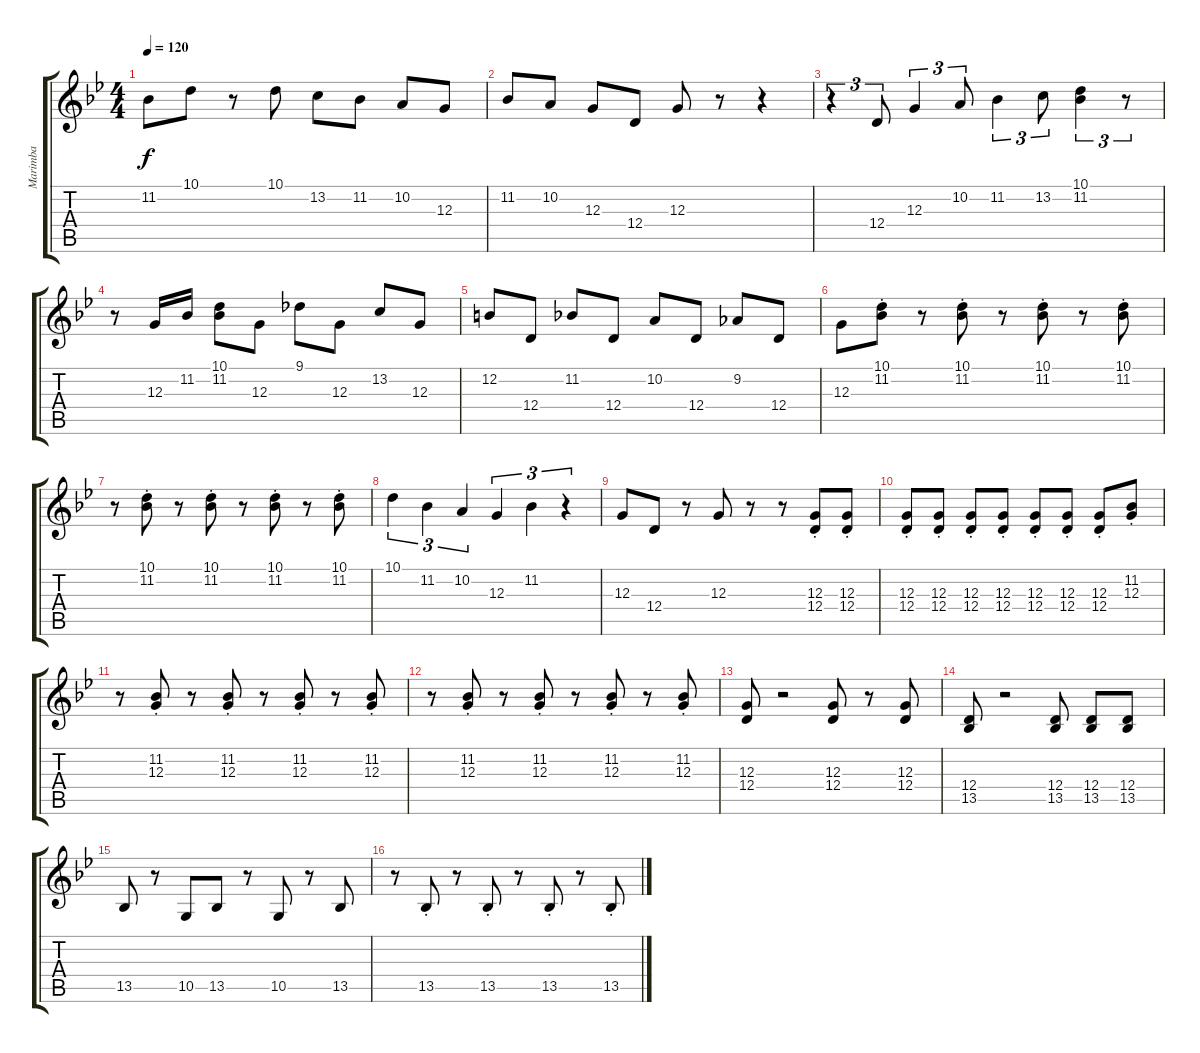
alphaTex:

\track ("Marimba" "Marimba") {instrument marimba}
\staff {score tabs}
\tuning (E4 B3 G3 D3 A2 E2) {hide}
\ts (4 4)
\tempo 120
\clef g2
\ks gminor
11.2.8{dy f} 10.1.8 r.8 10.1.8 13.2.8 11.2.8 10.2.8 12.3.8 |
11.2.8 10.2.8 12.3.8 12.4.8 12.3.8 r.8 r.4 |
r.4{tu (3 2)} 12.4.8{tu (3 2)} 12.3.4{tu (3 2)} 10.2.8{tu (3 2)} 11.2.4{tu (3 2)} 13.2.8{tu (3 2)} (10.1 11.2).4{tu (3 2)} r.8{tu (3 2)} |
r.8 12.3.16 11.2.16 (10.1 11.2).8 12.3.8 9.1.8 12.3.8 13.2.8 12.3.8 |
12.2.8 12.4.8 11.2.8 12.4.8 10.2.8 12.4.8 9.2.8 12.4.8 |
12.3.8 (10.1{st} 11.2{st}).8 r.8 (10.1{st} 11.2{st}).8 r.8 (10.1{st} 11.2{st}).8 r.8 (10.1{st} 11.2{st}).8 |
r.8 (10.1{st} 11.2{st}).8 r.8 (10.1{st} 11.2{st}).8 r.8 (10.1{st} 11.2{st}).8 r.8 (10.1{st} 11.2{st}).8 |
10.1.4{tu (3 2)} 11.2.4{tu (3 2)} 10.2.4{tu (3 2)} 12.3.4{tu (3 2)} 11.2.4{tu (3 2)} r.4{tu (3 2)} |
12.3.8 12.4.8 r.8 12.3.8 r.8 r.8 (12.3{st} 12.4{st}).8 (12.3{st} 12.4{st}).8 |
(12.3{st} 12.4{st}).8 (12.3{st} 12.4{st}).8 (12.3{st} 12.4{st}).8 (12.3{st} 12.4{st}).8 (12.3{st} 12.4{st}).8 (12.3{st} 12.4{st}).8 (12.3{st} 12.4{st}).8 (11.2{st} 12.3{st}).8 |
r.8 (11.2{st} 12.3{st}).8 r.8 (11.2{st} 12.3{st}).8 r.8 (11.2{st} 12.3{st}).8 r.8 (11.2{st} 12.3{st}).8 |
r.8 (11.2{st} 12.3{st}).8 r.8 (11.2{st} 12.3{st}).8 r.8 (11.2{st} 12.3{st}).8 r.8 (11.2{st} 12.3{st}).8 |
(12.3 12.4).8 r.2 (12.3 12.4).8 r.8 (12.3 12.4).8 |
(12.4 13.5).8 r.2 (12.4 13.5).8 (12.4 13.5).8 (12.4 13.5).8 |
13.5.8 r.8 10.5.8 13.5.8 r.8 10.5.8 r.8 13.5.8 |
r.8 13.5{st}.8 r.8 13.5{st}.8 r.8 13.5{st}.8 r.8 13.5{st}.8
